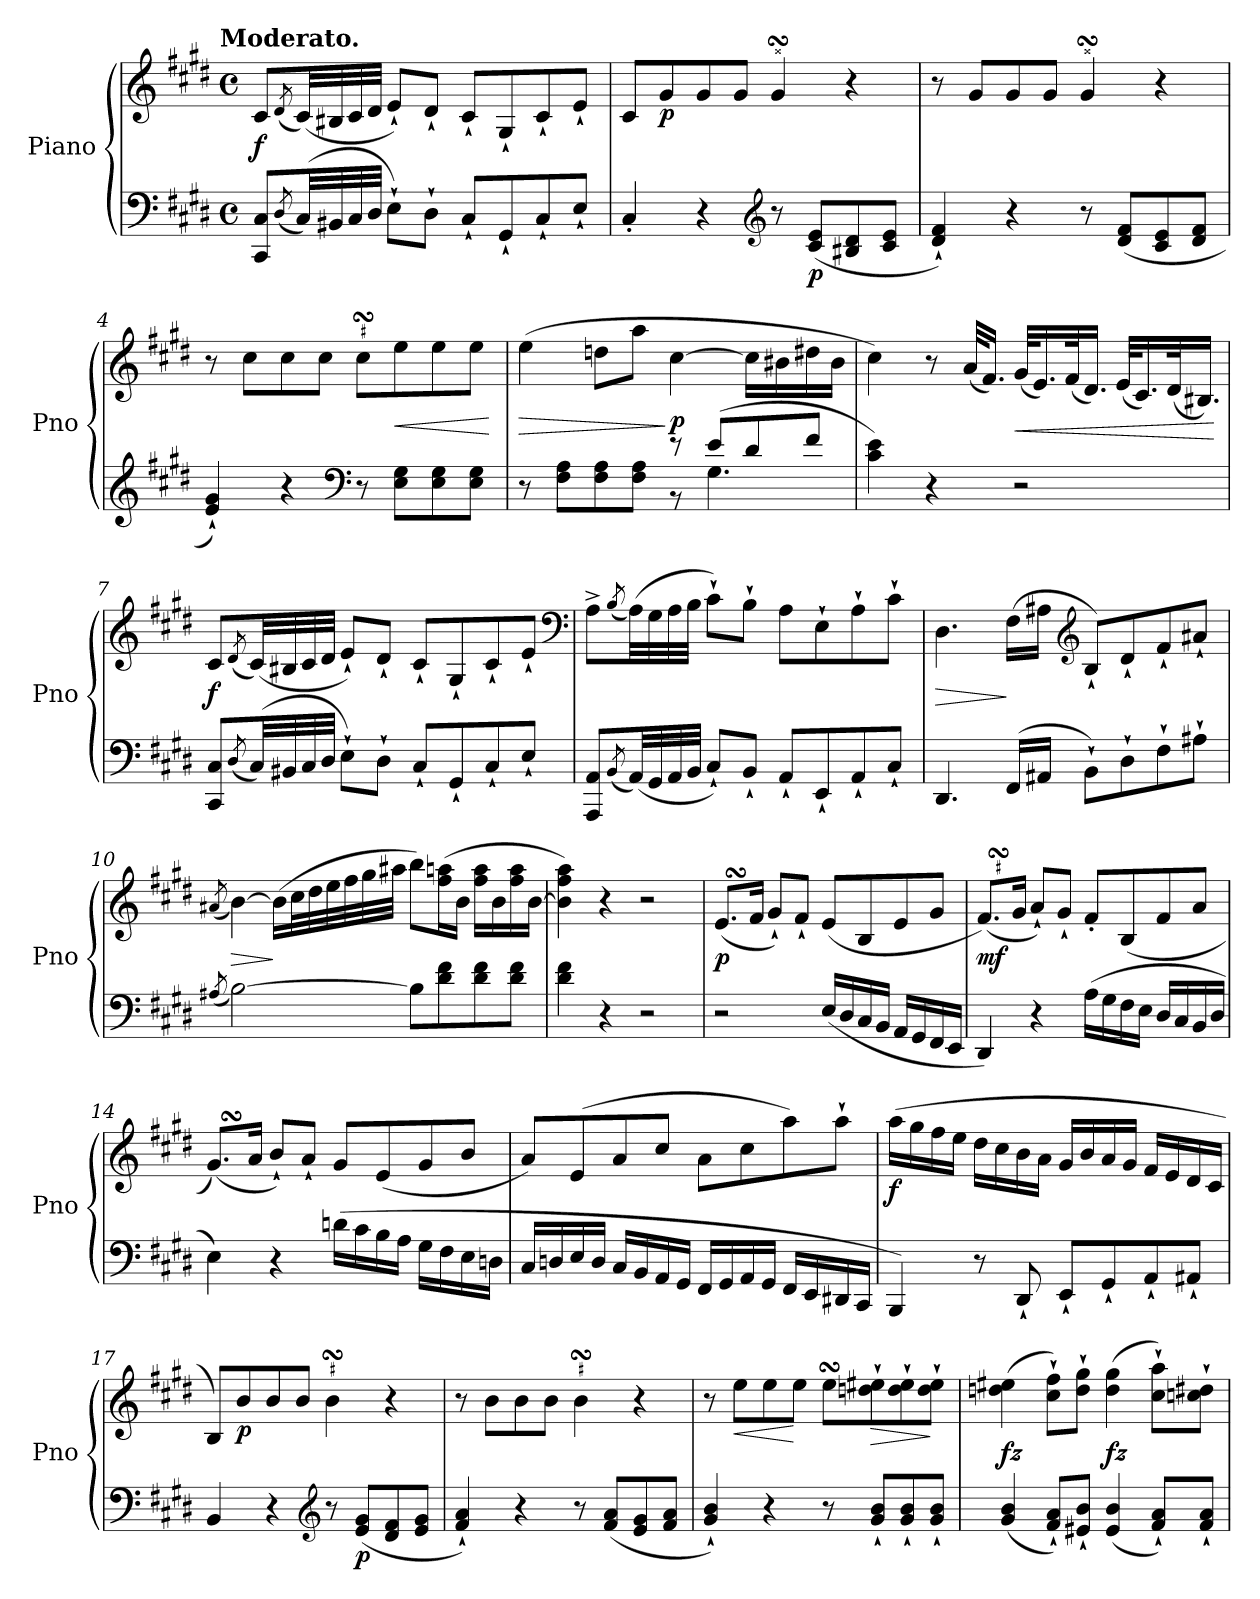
**kern	**kern	**dynam
*part1	*part1	*part1
*staff2	*staff1	*staff1/2
*I"Piano	*	*
*I'Pno	*	*
*clefF4	*clefG2	*
*k[f#c#g#d#]	*k[f#c#g#d#]	*
!!LO:TX:omd:t=Moderato.
*M4/4	*M4/4	*
*met(c)	*met(c)	*
*MM92	*MM92	*
=1	=1	=1
8CC# 8C#L	8c#L	f
(8qD#	(8qd#	.
(32C#LL)	(32c#LL)	.
32BB#X	32B#X	.
32C#	32c#	.
32D#JJJ	32d#JJJ	.
8E`L)	8e`L)	.
8D#`J	8d#`J	.
8C#`L	8c#`L	.
8GG#`	8G#`	.
8C#`	8c#`	.
8E`J	8e`J	.
=2	=2	=2
4C#'	8c#L	.
!	!	!LO:DY:b
.	8g#	p
4r	8g#	.
.	8g#J	.
*clefG2	*	*
!	!LO:TURN:lacc=##	!
8r	4g#sSss	.
!	!	!LO:DY:b=2
(8c# 8eL	.	p
8B#X 8d#	4r	.
8c# 8eJ	.	.
=3	=3	=3
4d#` 4f#`)	8r	.
.	8g#L	.
4r	8g#	.
.	8g#J	.
!	!LO:TURN:lacc=##	!
8r	4g#sSss	.
(8d# 8f#L	.	.
8c# 8e	4r	.
8d# 8f#J	.	.
=4	=4	=4
4e` 4g#`)	8r	.
.	8cc#L	.
4r	8cc#	.
.	8cc#J	.
*clefF4	*	*
!	!LO:TURN:lacc=#	!
8r	8cc#sSSsL	.
8E 8G#L	8ee	<
8E 8G#	8ee	.
8E 8G#J	8eeJ	.
.	.	[
!!LO:LB:g=z
=5	=5	=5
*^	*	*
8r	2ryy	(4ee	>
8F# 8AL	.	.	.
8F# 8A	.	8ddnL	.
8F# 8AJ	.	8aaJ	.
8re	8r	[4cc#	] p
(8eL	4.G#	.	.
8d#	.	16cc#LL]	.
.	.	16b#X	.
8f#J	.	16dd#X	.
.	.	16b#JJ	.
*v	*v	*	*
=6	=6	=6
4c# 4e)	4cc#)	.
4r	8r	.
.	(32aKLL	.
.	16.f#JJ)	.
2r	(32g#KLL	<
.	16.e)	.
.	(32f#K	.
.	16.d#JJ)	.
.	(32eKLL	.
.	16.c#)	.
.	(32d#K	.
.	16.B#XJJ)	.
.	.	[
=7	=7	=7
8CC# 8C#L	8c#L	f
(8qD#	(8qd#	.
(32C#LL)	(32c#LL)	.
32BB#X	32B#X	.
32C#	32c#	.
32D#JJJ	32d#JJJ	.
8E`L)	8e`L)	.
8D#`J	8d#`J	.
8C#`L	8c#`L	.
8GG#`	8G#`	.
8C#`	8c#`	.
8E`J	8e`J	.
*	*clefF4	*
=8	=8	=8
8AAA 8AAL	8A^<L	.
(8qBB	(8qB	.
(32AALL)	(32ALL)	.
32GG#	32G#	.
32AA	32A	.
32BBJJJ	32BJJJ	.
8C#`L)	8c#`L)	.
8BB`J	8B`J	.
8AA`L	8AL	.
8EE`	8E`	.
8AA`	8A`	.
8C#`J	8c#`J	.
!!LO:LB:g=z
=9	=9	=9
4.DD#	4.D#	>
(<16FF#LL	(16F#LL	]
16AA#XJJ	16A#XJJ	.
*	*clefG2	*
8BB`L)	8B`L)	.
8D#`	8d#`	.
8F#`	8f#`	.
8A#X`J	8a#X`J	.
=10	=10	=10
(8qA#X	(8qa#X	.
[2B)	[4b)	>
.	(16bLL]	]
.	32cc#L	.
.	32dd#	.
.	32ee	.
.	32ff#	.
.	32gg#	.
.	32aa#XJJJ	.
8BL]	8bbL)	.
8d# 8f#	(>16ff# 16aanL	.
.	16bJJ	.
8d# 8f#	16ff# 16aaLL	.
.	16b	.
8d# 8f#J	16ff# 16aa	.
.	[16bJJ	.
=11	=11	=11
4d# 4f#	4b] 4ff# 4aa)	.
4r	4r	.
2r	2r	.
=12	=12	=12
2r	(8.eSSsL	p
.	16f#Jk	.
.	8g#`L)	.
.	8f#`J	.
(16ELL	(8eL	.
16D#	.	.
16C#	8B	.
16BBJJ	.	.
16AALL	8e	.
16GG#	.	.
16FF#	8g#J	.
16EEJJ	.	.
!!LO:LB:g=z
=13	=13	=13
!	!LO:TURN:lacc=#	!
4DD#)	(8.f#SSsL)	mf
.	16g#Jk	.
4r	8a`L)	.
.	8g#`J	.
(16ALL	8f#'L	.
16G#	.	.
16F#	(8B	.
16EJJ	.	.
16D#LL	8f#	.
16C#	.	.
16BB	8aJ	.
16D#JJ	.	.
=14	=14	=14
4E)	(8.g#SsSL)	.
.	16aJk	.
4r	8b`L)	.
.	8a`J	.
(16dnLL	8g#L	.
16c#	.	.
16B	(8e	.
16AJJ	.	.
16G#LL	8g#	.
16F#	.	.
16E	8bJ	.
16DnJJ	.	.
=15	=15	=15
16C#/LL	8aL)	.
16Dn/	.	.
16E/	(8e	.
16D/JJ	.	.
16C#LL	8a	.
16BB	.	.
16AA	8cc#J	.
16GG#JJ	.	.
16FF#LL	8aL	.
16GG#	.	.
16AA	8cc#	.
16GG#JJ	.	.
16FF#LL	8aa)	.
16EE	.	.
16DD#X	8aa`J	.
16CC#JJ	.	.
=16	=16	=16
4BBB)	(16aaLL	f
.	16gg#	.
.	16ff#	.
.	16eeJJ	.
8r	16dd#LL	.
.	16cc#	.
8DD#`	16b	.
.	16aJJ	.
8EE`L	16g#LL	.
.	16b	.
8GG#`	16a	.
.	16g#JJ	.
8AA`	16f#LL	.
.	16e	.
8AA#X`J	16d#	.
.	16c#JJ	.
!!LO:LB:g=z
=17	=17	=17
4BB	8BL)	.
!	!	!LO:DY:b
.	8b	p
4r	8b	.
.	8bJ	.
*clefG2	*	*
!	!LO:TURN:lacc=#	!
8r	4bsSSs	.
!	!	!LO:DY:b=2
(8e 8g#L	.	p
8d# 8f#	4r	.
8e 8g#J	.	.
=18	=18	=18
4f#` 4a`)	8r	.
.	8bL	.
4r	8b	.
.	8bJ	.
!	!LO:TURN:lacc=#	!
8r	4bsSSs	.
(8f# 8aL	.	.
8e 8g#	4r	.
8f# 8aJ	.	.
=19	=19	=19
4g#` 4b`)	8r	.
!	!	!LO:HP:b
.	8eeL	<
4r	8ee	.
.	8eeJ	[
8r	8eesSSsL	.
!	!	!LO:HP:b
8g#` 8b`L	8ddn` 8ee#X`	>
8g#` 8b`	8dd` 8ee#`	.
8g#` 8b`J	8dd` 8ee#`J	]
=20	=20	=20
(4g# 4b	(>4ddn 4ee#X	fz
8f#` 8a`L)	8cc#` 8ff#`L)	.
8e#X` 8b`J	8dd` 8gg#`J	.
(4e# 4b	(>4dd 4gg#	fz
8f#` 8a`L)	8cc#` 8aa`L)	.
8f#` 8a`J	8ccn` 8dd#X`J	.
=	=	=
*-	*-	*-
